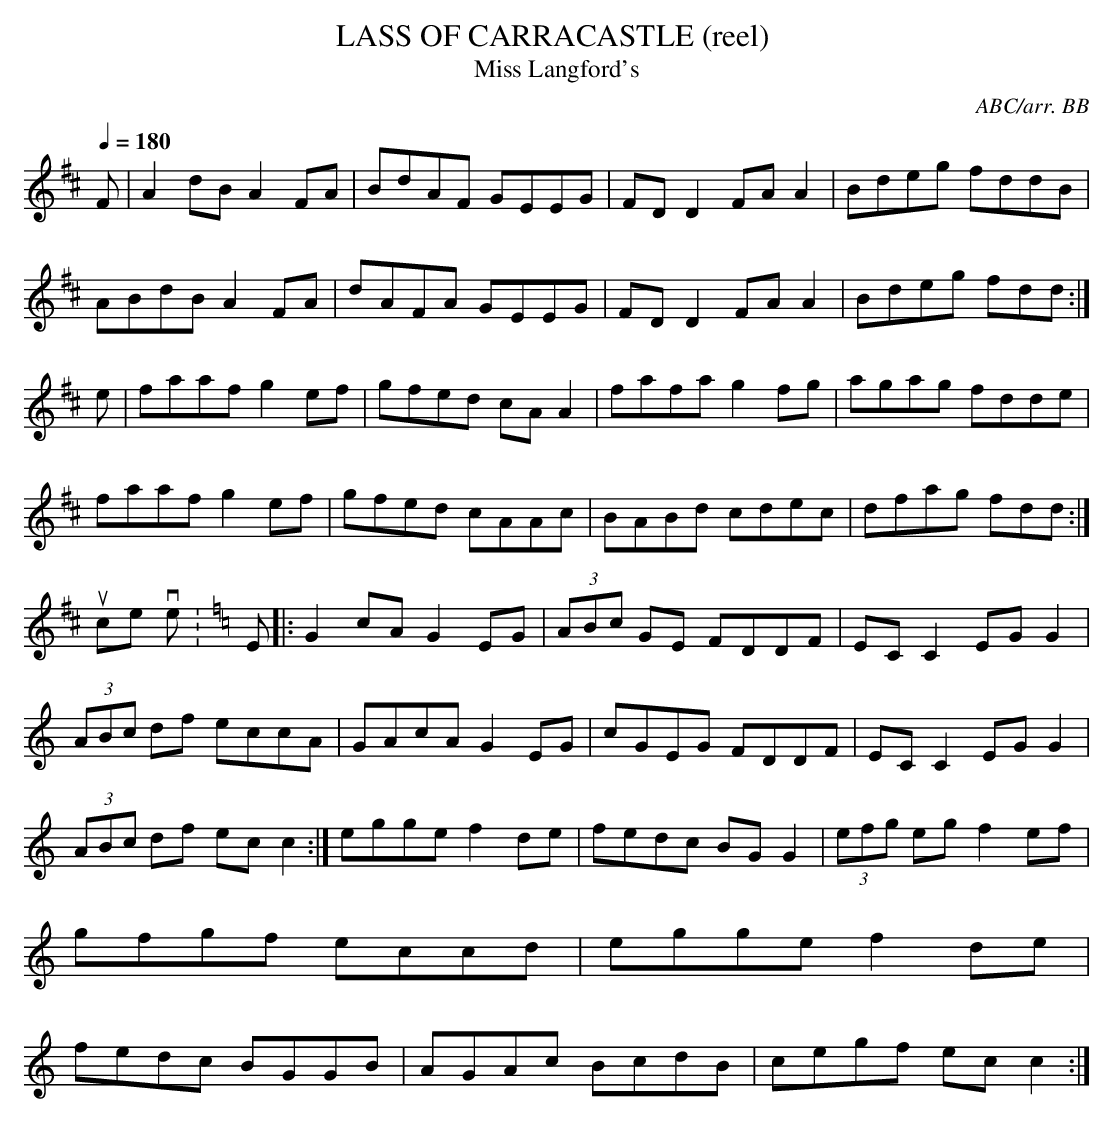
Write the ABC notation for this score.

X:1
T:LASS OF CARRACASTLE (reel) \
T:Miss Langford's\
C:ABC/arr. BB\
M:4/4\
L:1/8\
Q:1/4=180\
K:D % source key = C\
F|A2dB A2FA|BdAF GEEG|FDD2 FAA2|Bdeg fddB|\
ABdB A2 FA|dAFA GEEG|FD D2 FA A2|Bdeg fdd :|\
e|faaf g2 ef|gfed cA A2|fafa g2 fg|agag fdde|\
faaf g2 ef|gfed cAAc|BABd cdec|dfag fdd :|\
\
source version:\
K:C\
E|: G2 cA G2 EG|(3ABc GE FDDF|EC C2 EG G2|(3ABc df eccA|\
GAcA G2 EG|cGEG FDDF|EC C2 EG G2|(3ABc df ec c2 :|\
egge f2 de|fedc BG G2|(3efg eg f2 ef|gfgf eccd|\
egge f2 de|fedc BGGB|AGAc BcdB|cegf ecc2 :|\
\
\
